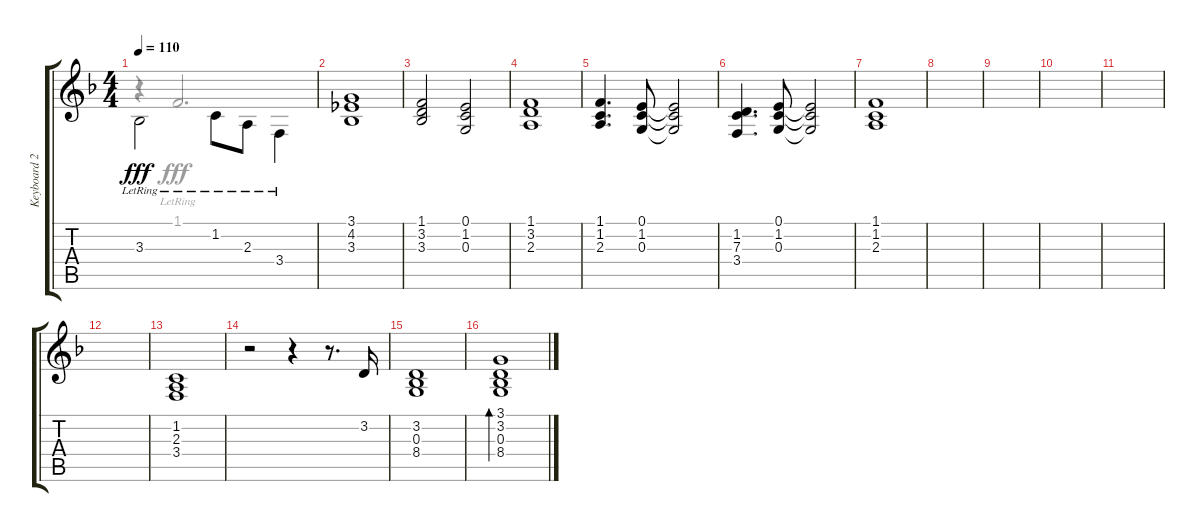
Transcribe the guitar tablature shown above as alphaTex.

\track ("Keyboard 2" "Keyboard 2") {instrument harpsichord}
\staff {score tabs}
\tuning (E4 B3 G3 D3 A2 E2) {hide}
\voice
\ts (4 4)
\tempo 110
\clef g2
\ks f
3.3{lr}.2{dy fff beam Down} 1.2{lr}.8{beam Down} 2.3{lr}.8{beam Down} 3.4{lr}.4{beam Down} |
(3.1 4.2 3.3).1 |
(1.1 3.2 3.3).2 (0.1 1.2 0.3).2 |
(1.1 3.2 2.3).1 |
(1.1 1.2 2.3).4{d} (0.1 1.2 0.3).8 (0.1{t} 1.2{t} 0.3{t}).2 |
(1.2 7.3 3.4).4{d} (0.1 1.2 0.3).8 (0.1{t} 1.2{t} 0.3{t}).2 |
(1.1 1.2 2.3).1 |
|
|
|
|
|
(1.2 2.3 3.4).1 |
r.2 r.4 r.8{d} 3.2.16 |
(3.2 0.3 8.4).1 |
(3.1 3.2 0.3 8.4).1{bd 60}
\voice
\clef g2
\ottava regular
\simile none
\ks f
r.4{dy fff} 1.1{lr}.2{d beam Up} |
|
|
|
|
|
|
|
|
|
|
|
|
|
|
